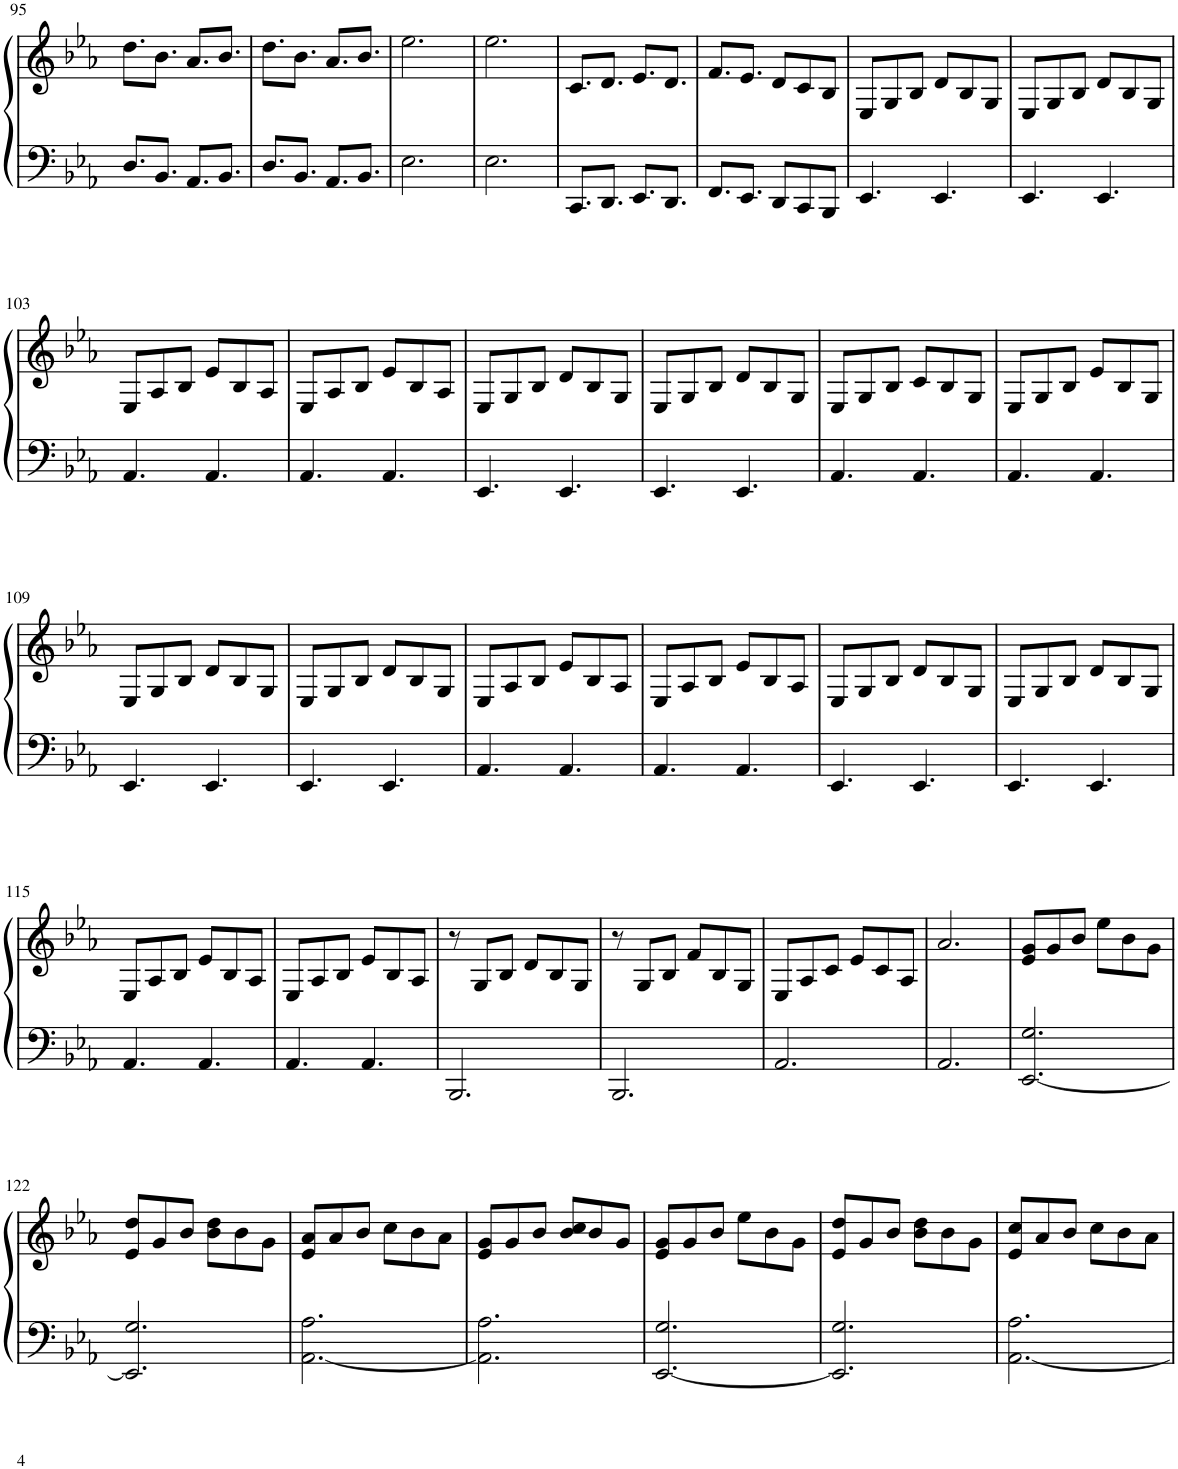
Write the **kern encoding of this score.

**kern	**kern
*part1	*part1
*staff2	*staff1
*I"Piano	*
*I'Pno.	*
!!LO:PB:g=z
*clefF4	*clefG2
*k[b-e-a-]	*k[b-e-a-]
*M6/8	*M6/8
=95	=95
8.D/L	8.dd\L
8.BB-/J	8.b-\J
8.AA-/L	8.a-/L
8.BB-/J	8.b-/J
=96	=96
8.D/L	8.dd\L
8.BB-/J	8.b-\J
8.AA-/L	8.a-/L
8.BB-/J	8.b-/J
=97	=97
2.E-\	2.ee-\
=98	=98
2.E-\	2.ee-\
=99	=99
8.CC/L	8.c/L
8.DD/J	8.d/J
8.EE-/L	8.e-/L
8.DD/J	8.d/J
=100	=100
8.FF/L	8.f/L
8.EE-/J	8.e-/J
8DD/L	8d/L
8CC/	8c/
8BBB-/J	8B-/J
=101	=101
4.EE-/	8E-/L
.	8G/
.	8B-/J
4.EE-/	8d/L
.	8B-/
.	8G/J
=102	=102
4.EE-/	8E-/L
.	8G/
.	8B-/J
4.EE-/	8d/L
.	8B-/
.	8G/J
!!LO:LB:g=z
=103	=103
4.AA-/	8E-/L
.	8A-/
.	8B-/J
4.AA-/	8e-/L
.	8B-/
.	8A-/J
=104	=104
4.AA-/	8E-/L
.	8A-/
.	8B-/J
4.AA-/	8e-/L
.	8B-/
.	8A-/J
=105	=105
4.EE-/	8E-/L
.	8G/
.	8B-/J
4.EE-/	8d/L
.	8B-/
.	8G/J
=106	=106
4.EE-/	8E-/L
.	8G/
.	8B-/J
4.EE-/	8d/L
.	8B-/
.	8G/J
=107	=107
4.AA-/	8E-/L
.	8G/
.	8B-/J
4.AA-/	8c/L
.	8B-/
.	8G/J
=108	=108
4.AA-/	8E-/L
.	8G/
.	8B-/J
4.AA-/	8e-/L
.	8B-/
.	8G/J
!!LO:LB:g=z
=109	=109
4.EE-/	8E-/L
.	8G/
.	8B-/J
4.EE-/	8d/L
.	8B-/
.	8G/J
=110	=110
4.EE-/	8E-/L
.	8G/
.	8B-/J
4.EE-/	8d/L
.	8B-/
.	8G/J
=111	=111
4.AA-/	8E-/L
.	8A-/
.	8B-/J
4.AA-/	8e-/L
.	8B-/
.	8A-/J
=112	=112
4.AA-/	8E-/L
.	8A-/
.	8B-/J
4.AA-/	8e-/L
.	8B-/
.	8A-/J
=113	=113
4.EE-/	8E-/L
.	8G/
.	8B-/J
4.EE-/	8d/L
.	8B-/
.	8G/J
=114	=114
4.EE-/	8E-/L
.	8G/
.	8B-/J
4.EE-/	8d/L
.	8B-/
.	8G/J
!!LO:LB:g=z
=115	=115
4.AA-/	8E-/L
.	8A-/
.	8B-/J
4.AA-/	8e-/L
.	8B-/
.	8A-/J
=116	=116
4.AA-/	8E-/L
.	8A-/
.	8B-/J
4.AA-/	8e-/L
.	8B-/
.	8A-/J
=117	=117
2.BBB-/	8r
.	8G/L
.	8B-/J
.	8d/L
.	8B-/
.	8G/J
=118	=118
2.BBB-/	8r
.	8G/L
.	8B-/J
.	8f/L
.	8B-/
.	8G/J
=119	=119
2.AA-/	8E-/L
.	8A-/
.	8c/J
.	8e-/L
.	8c/
.	8A-/J
=120	=120
2.AA-/	2.a-/
=121	=121
[2.EE-/ 2.G/	8e-/ 8g/L
.	8g/
.	8b-/J
.	8ee-\L
.	8b-\
.	8g\J
!!LO:LB:g=z
=122	=122
2.EE-/] 2.G/	8e-/ 8dd/L
.	8g/
.	8b-/J
.	8b-\ 8dd\L
.	8b-\
.	8g\J
=123	=123
[2.AA-\ 2.A-\	8e-/ 8a-/L
.	8a-/
.	8b-/J
.	8cc\L
.	8b-\
.	8a-\J
=124	=124
2.AA-\] 2.A-\	8e-/ 8g/L
.	8g/
.	8b-/J
.	8b-/ 8cc/L
.	8b-/
.	8g/J
=125	=125
[2.EE-/ 2.G/	8e-/ 8g/L
.	8g/
.	8b-/J
.	8ee-\L
.	8b-\
.	8g\J
=126	=126
2.EE-/] 2.G/	8e-/ 8dd/L
.	8g/
.	8b-/J
.	8b-\ 8dd\L
.	8b-\
.	8g\J
=127	=127
[2.AA-\ 2.A-\	8e-/ 8cc/L
.	8a-/
.	8b-/J
.	8cc\L
.	8b-\
.	8a-\J
=	=
*-	*-
